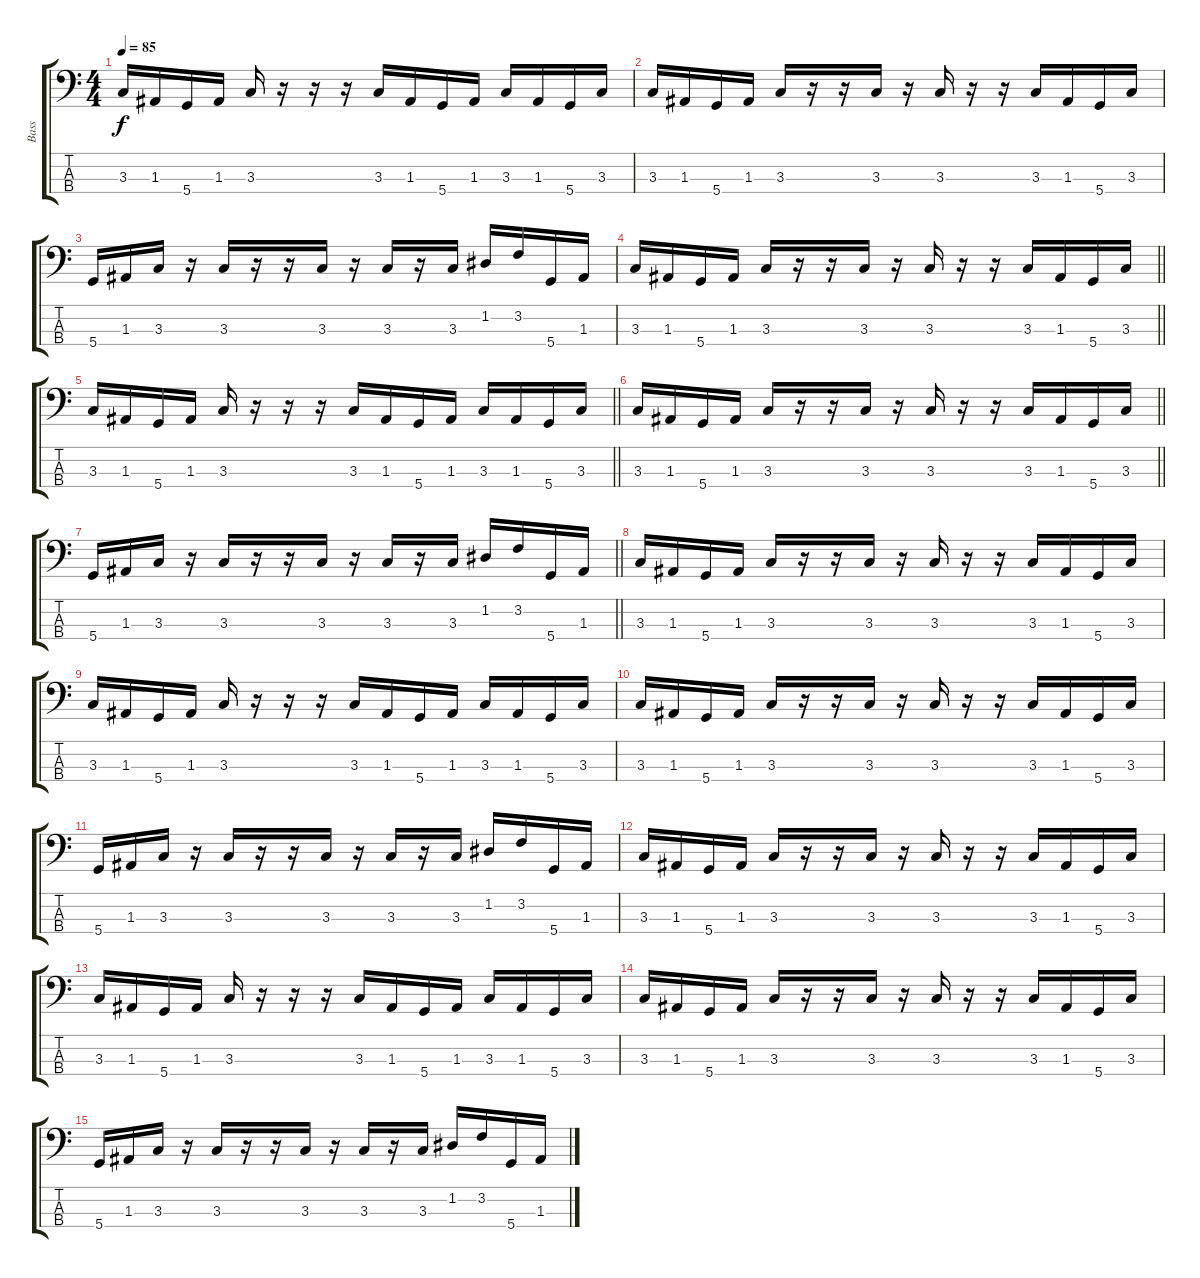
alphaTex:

\track ("Bass" "Bass") {instrument electricbassfinger}
\staff {score tabs}
\tuning (G2 D2 A1 D1) {hide}
\ts (4 4)
\tempo 85
\clef f4
\ks c
3.3.16{dy f} 1.3.16 5.4.16 1.3.16 3.3.16 r.16 r.16 r.16 3.3.16 1.3.16 5.4.16 1.3.16 3.3.16 1.3.16 5.4.16 3.3.16 |
3.3.16 1.3.16 5.4.16 1.3.16 3.3.16 r.16 r.16 3.3.16 r.16 3.3.16 r.16 r.16 3.3.16 1.3.16 5.4.16 3.3.16 |
5.4.16 1.3.16 3.3.16 r.16 3.3.16 r.16 r.16 3.3.16 r.16 3.3.16 r.16 3.3.16 1.2.16 3.2.16 5.4.16 1.3.16 |
\barLineRight lightlight
3.3.16 1.3.16 5.4.16 1.3.16 3.3.16 r.16 r.16 3.3.16 r.16 3.3.16 r.16 r.16 3.3.16 1.3.16 5.4.16 3.3.16 |
\barLineRight lightlight
3.3.16 1.3.16 5.4.16 1.3.16 3.3.16 r.16 r.16 r.16 3.3.16 1.3.16 5.4.16 1.3.16 3.3.16 1.3.16 5.4.16 3.3.16 |
\barLineRight lightlight
3.3.16 1.3.16 5.4.16 1.3.16 3.3.16 r.16 r.16 3.3.16 r.16 3.3.16 r.16 r.16 3.3.16 1.3.16 5.4.16 3.3.16 |
\barLineRight lightlight
5.4.16 1.3.16 3.3.16 r.16 3.3.16 r.16 r.16 3.3.16 r.16 3.3.16 r.16 3.3.16 1.2.16 3.2.16 5.4.16 1.3.16 |
3.3.16 1.3.16 5.4.16 1.3.16 3.3.16 r.16 r.16 3.3.16 r.16 3.3.16 r.16 r.16 3.3.16 1.3.16 5.4.16 3.3.16 |
3.3.16 1.3.16 5.4.16 1.3.16 3.3.16 r.16 r.16 r.16 3.3.16 1.3.16 5.4.16 1.3.16 3.3.16 1.3.16 5.4.16 3.3.16 |
3.3.16 1.3.16 5.4.16 1.3.16 3.3.16 r.16 r.16 3.3.16 r.16 3.3.16 r.16 r.16 3.3.16 1.3.16 5.4.16 3.3.16 |
5.4.16 1.3.16 3.3.16 r.16 3.3.16 r.16 r.16 3.3.16 r.16 3.3.16 r.16 3.3.16 1.2.16 3.2.16 5.4.16 1.3.16 |
3.3.16{volume 0} 1.3.16 5.4.16 1.3.16 3.3.16 r.16 r.16 3.3.16 r.16 3.3.16 r.16 r.16 3.3.16 1.3.16 5.4.16 3.3.16 |
3.3.16 1.3.16 5.4.16 1.3.16 3.3.16 r.16 r.16 r.16 3.3.16 1.3.16 5.4.16 1.3.16 3.3.16 1.3.16 5.4.16 3.3.16 |
3.3.16 1.3.16 5.4.16 1.3.16 3.3.16 r.16 r.16 3.3.16 r.16 3.3.16 r.16 r.16 3.3.16 1.3.16 5.4.16 3.3.16 |
5.4.16 1.3.16 3.3.16 r.16 3.3.16 r.16 r.16 3.3.16 r.16 3.3.16 r.16 3.3.16 1.2.16 3.2.16 5.4.16 1.3.16
